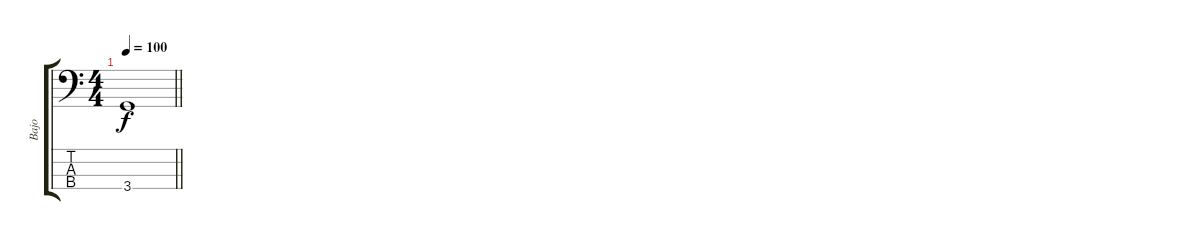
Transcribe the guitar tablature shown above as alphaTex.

\track ("Bajo" "Bajo") {instrument electricbassfinger}
\staff {score tabs}
\tuning (G2 D2 A1 E1) {hide}
\ts (4 4)
\tempo 100
\clef f4
\barLineRight lightlight
\ks c
3.4{t}.1{dy f}
